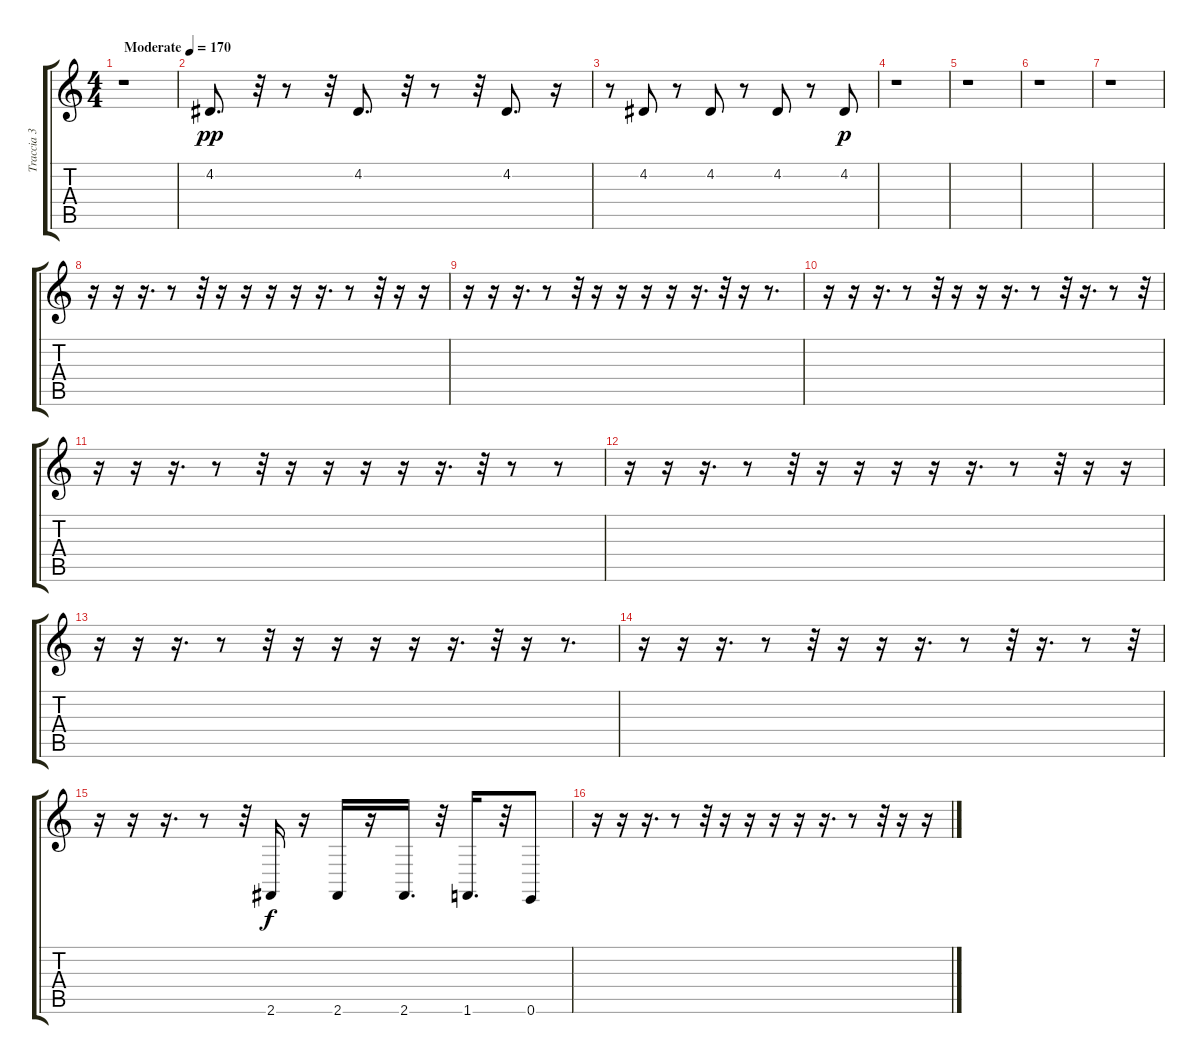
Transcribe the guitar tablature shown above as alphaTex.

\track ("Traccia 3" "Traccia 3") {instrument lead1square}
\staff {score tabs}
\tuning (E4 B3 G3 D3 A2 E2) {hide}
\ts (4 4)
\tempo (170 "Moderate")
\clef g2
\ks c
r.1{dy pp instrument lead1square} |
4.2.8{d volume 16} r.32 r.8 r.32 4.2.8{d} r.32 r.8 r.32 4.2.8{d} r.16 |
r.8 4.2.8 r.8 4.2.8 r.8 4.2.8 r.8 4.2.8{dy p} |
r.1 |
r.1 |
r.1 |
r.1 |
r.16 r.16 r.16{d} r.8 r.32 r.16 r.16 r.16 r.16 r.16{d} r.8 r.32 r.16 r.16 |
r.16 r.16 r.16{d} r.8 r.32 r.16 r.16 r.16 r.16 r.16{d} r.32 r.16 r.8{d} |
r.16 r.16 r.16{d} r.8 r.32 r.16 r.16 r.16{d} r.8 r.32 r.16{d} r.8 r.32 |
r.16 r.16 r.16{d} r.8 r.32 r.16 r.16 r.16 r.16 r.16{d} r.32 r.8 r.8 |
r.16 r.16 r.16{d} r.8 r.32 r.16 r.16 r.16 r.16 r.16{d} r.8 r.32 r.16 r.16 |
r.16 r.16 r.16{d} r.8 r.32 r.16 r.16 r.16 r.16 r.16{d} r.32 r.16 r.8{d} |
r.16 r.16 r.16{d} r.8 r.32 r.16 r.16 r.16{d} r.8 r.32 r.16{d} r.8 r.32 |
r.16 r.16 r.16{d} r.8 r.32 2.6.16{dy f} r.16 2.6.16 r.16 2.6.16{d} r.32 1.6.16{d} r.32 0.6.8 |
r.16 r.16 r.16{d} r.8 r.32 r.16 r.16 r.16 r.16 r.16{d} r.8 r.32 r.16 r.16
